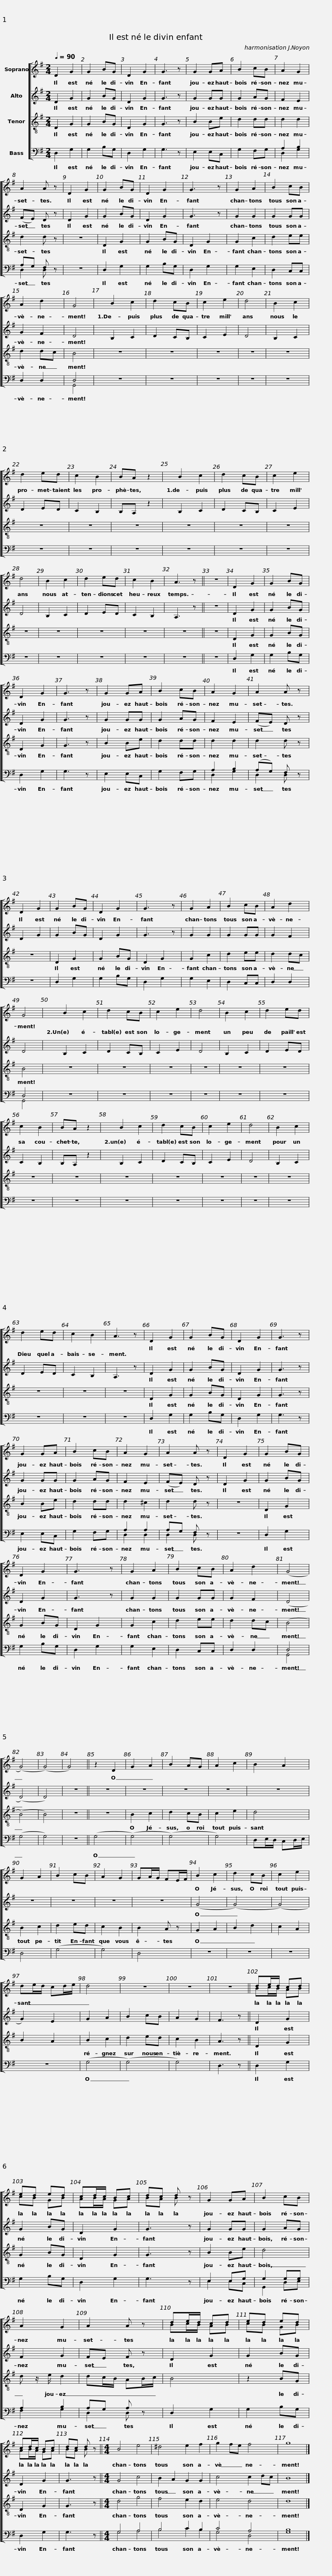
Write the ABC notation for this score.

X:1
%%score [ ( 1 2 ) 3 4 ( 5 6 ) ]
L:1/8
Q:1/4=90
M:2/4
I:linebreak $
K:G
V:1 treble
V:2 treble
V:3 treble
V:4 treble-8
V:5 bass
V:6 bass
V:1
 D2 G2 | G2 BG | D2 G2 | G3 z | G2 GA | %5
 B2 cB | A2 G2 | A2 A z | D2 G2 | G2 BG |$ %10
 D2 G2 | G3 z | G2 A2 | B2 cB | A2 d2 | %15
 G4 |$ B2 c2 | d2 cB | c2 e2 | d4 | %20
 B2 c2 | d2 ed | c2 B2 | BA z2 |$ B2 c2 | %25
 d2 cB | c2 e2 | d4 | B2 c2 | d2 ed | %30
 c2 B2 | A3 z || z4 | D2 G2 | G2 BG | %35
 D2 G2 |$ G3 z | G2 GA | B2 cB | A2 G2 | %40
 A2 A z |$ D2 G2 | G2 BG | D2 G2 | G3 z | %45
 G2 A2 | B2 cB | A2 d2 | G4 | B2 c2 | %50
 d2 cB | c2 e2 |$ d4 | B2 c2 | d2 ed | %55
 c2 B2 | BA z2 | B2 c2 | d2 cB | c2 e2 | %60
 d4 | B2 c2 | d2 ed |$ c2 B2 | A3 z | %65
 D2 G2 | G2 BG | D2 G2 | G3 z | G2 GA | %70
 B2 cB | A2 G2 | A2 A z | D2 G2 |$ G2 BG | %75
 D2 G2 | G3 z | G2 A2 | B2 cB | A2 d2 | %80
 (G4 | (G4) | (G4) | G4) || z2 D2 | %85
 G2 A2 | B2 AG |$ A2 c2 | B2 A2 | G2 A2 | %90
 B2 cB | A2 G2 | GA/G/ FE/F/ | B2 c2 | d2 cB | %95
 c2 e2 | de/d/ cd/e/ |$ d4 | z4 | z4 | %100
 z4 || de/d/ cd | ed ed | cd/c/ Bc | dc d z | %105
 G2 GA |$ B2 cB | A2 G2 | A2 A z | de/d/ cd | %110
 ed ed | cd/c/ Bc | dc d z ||[M:4/4] B4 e4 |$ ^d4 e2 f2 | %115
 g2 fe f4 | g8 |] %117
V:2
 x4 | x4 | x4 | x4 | x4 | %5
 x4 | x4 | x4 | x4 | x4 |$ %10
 x4 | x4 | x4 | x4 | x4 | %15
 x4 |$ x4 | x4 | x4 | x4 | %20
 x4 | x4 | x4 | x4 |$ x4 | %25
 x4 | x4 | x4 | x4 | x4 | %30
 x4 | x4 || x4 | x4 | x4 | %35
 x4 |$ x4 | x4 | x4 | x4 | %40
 x4 |$ x4 | x4 | x4 | x4 | %45
 x4 | x4 | x4 | x4 | x4 | %50
 x4 | x4 |$ x4 | x4 | x4 | %55
 x4 | x4 | x4 | x4 | x4 | %60
 x4 | x4 | x4 |$ x4 | x4 | %65
 x4 | x4 | x4 | x4 | x4 | %70
 x4 | x4 | x4 | x4 |$ x4 | %75
 x4 | x4 | x4 | x4 | x4 | %80
 x4 | x4 | x4 | x4 || x4 | %85
 x4 | x4 |$ x4 | x4 | x4 | %90
 x4 | x4 | x4 | x4 | x4 | %95
 x4 | x4 |$ x4 | x4 | x4 | %100
 x4 || Bc/B/ AB | cB GB | AB/A/ GA | BA B z | %105
 x4 |$ x4 | x4 | x4 | Bc/B/ AB | %110
 cB GB | AB/A/ GA | BA B z ||[M:4/4] x8 |$ x8 | %115
 x8 | x8 |] %117
V:3
 D2 G2 | G2 BG | D2 G2 | G3 z | G2 GG | %5
 G2 AG | F2 E2 | (FE) D z | D2 G2 | G2 BG |$ %10
 D2 G2 | G3 z | G2 G2 | G2 GG | G2 F2 | %15
 D4 |$ B,2 C2 | D2 CB, | C2 E2 | D4 | %20
 B,2 C2 | D2 ED | C2 B,2 | B,A, z2 |$ B,2 C2 | %25
 D2 CB, | C2 E2 | D4 | B,2 C2 | D2 ED | %30
 C2 B,2 | A,3 z || z4 | D2 G2 | G2 BG | %35
 D2 G2 |$ G3 z | G2 GG | G2 AG | F2 E2 | %40
 (FE) D z |$ D2 G2 | G2 BG | D2 G2 | G3 z | %45
 G2 G2 | G2 GG | G2 F2 | D4 | B,2 C2 | %50
 D2 CB, | C2 E2 |$ D4 | B,2 C2 | D2 ED | %55
 C2 B,2 | B,A, z2 | B,2 C2 | D2 CB, | C2 E2 | %60
 D4 | B,2 C2 | D2 ED |$ C2 B,2 | A,3 z | %65
 D2 G2 | G2 BG | D2 G2 | G3 z | G2 GG | %70
 G2 AG | F2 E2 | (FE) D z | D2 G2 |$ G2 BG | %75
 D2 G2 | G3 z | G2 G2 | G2 GG | G2 F2 | %80
 (D4 | (D4) | D4) | z4 || z4 | %85
 z4 | z4 |$ z4 | z4 | z4 | %90
 z4 | z4 | z4 | (G4 | (G4) | %95
 (G4) | G2) E2 |$ G2 A2 | B2 cB | A2 G2 | %100
 F3 z || D2 G2 | G2 BG | D2 G2 | G3 z | %105
 G2 GG |$ G2 AG | F2 G2 | FE F z | D2 G2 | %110
 G2 BG | D2 G2 | G3 z ||[M:4/4] G4 c4 |$ B2 A2 G2 G2 | %115
 c4 c2 dc | B8 |] %117
V:4
 D2 G2 | G2 BG | D2 G2 | G3 z | B2 Be | %5
 d2 dd | d2 d2 | d2 d z | z4 | D2 G2 |$ %10
 G2 BG | D2 G2 | G2 c2 | d2 ee | d2 dc | %15
 B4 |$ z4 | z4 | z4 | z4 | %20
 z4 | z4 | z4 | z4 |$ z4 | %25
 z4 | z4 | z4 | z4 | z4 | %30
 z4 | z4 || z4 | D2 G2 | G2 BG | %35
 D2 G2 |$ G3 z | B2 Be | d2 dd | d2 d2 | %40
 d2 d z |$ z4 | D2 G2 | G2 BG | D2 G2 | %45
 G2 c2 | d2 ee | d2 dc | B4 | z4 | %50
 z4 | z4 |$ z4 | z4 | z4 | %55
 z4 | z4 | z4 | z4 | z4 | %60
 z4 | z4 | z4 |$ z4 | z4 | %65
 D2 G2 | G2 BG | D2 G2 | G3 z | B2 Be | %70
 d2 dd | d2 ^c2 | d2 d z | z4 |$ D2 G2 | %75
 G2 BG | D2 G2 | G2 c2 | d2 ee | d2 dc | %80
 (B4 | (B4) | B4) | z4 || z4 | %85
 B2 c2 | d2 cB |$ c2 e2 | d4 | B2 c2 | %90
 d2 ed | c2 B2 | B2 A z | G2 A2 | B2 d2 | %95
 c2 A2 | B2 A2 |$ B2 c2 | d2 ed | c2 B2 | %100
 A3 z || D2 G2 | G2 BG | D2 G2 | G3 z | %105
 B2 Be |$ d4 | d z/ e/ d2 | dc/B/ AB/c/ | B4 | %110
 z2 BG | D2 G2 | G3 z ||[M:4/4] d4 g4 |$ f4 e2 d2 | %115
 e4 d4 | d8 |] %117
V:5
 D,2 G,2 | G,2 B,G, | D,2 G,2 | G,3 z | E,2 E,C, | %5
 G,2 F,G, | A,2 B,2 | A,G, F, z | z4 | D,2 G,2 |$ %10
 G,2 B,G, | D,2 G,2 | G,2 E,2 | D,2 C,C, | D,2 D,2 | %15
 D,4 |$ z4 | z4 | z4 | z4 | %20
 z4 | z4 | z4 | z4 |$ z4 | %25
 z4 | z4 | z4 | z4 | z4 | %30
 z4 | z4 || z4 | D,2 G,2 | G,2 B,G, | %35
 D,2 G,2 |$ G,3 z | E,2 E,C, | G,2 F,G, | A,2 B,2 | %40
 (A,G,) F, z |$ z4 | D,2 G,2 | G,2 B,G, | D,2 G,2 | %45
 G,2 E,2 | D,2 C,C, | D,2 D,2 | D,4 | z4 | %50
 z4 | z4 |$ z4 | z4 | z4 | %55
 z4 | z4 | z4 | z4 | z4 | %60
 z4 | z4 | z4 |$ z4 | z4 | %65
 D,2 G,2 | G,2 B,G, | D,2 G,2 | G,3 z | E,2 E,C, | %70
 G,2 F,G, | A,2 A,2 | A,G, F, z | z4 |$ D,2 G,2 | %75
 G,2 B,G, | D,2 G,2 | G,2 E,2 | D,2 C,C, | D,2 D,2 | %80
 D,4 | (G,4 | G,4) | z4 || (G,4 | %85
 (G,4) | (G,4) |$ G,4) | D,E,/D,/ C,D,/E,/ | D,4 | %90
 (G,4 | G,4) | D,4 | z4 | z4 | %95
 z4 | z4 |$ (G,4 | (G,4) | G,4) | %100
 D,3 z || D,2 G,2 | G,2 B,G, | D,2 G,2 | G,3 z | %105
 E,2 E,G, |$ G,2 G,G, | A,2 B,2 | A,G, A, z | D,2 G,2 | %110
 G,2 B,G, | D,2 G,2 | G,3 z ||[M:4/4] G,4 A,4 |$ B,4 C2 B,2 | %115
 C4 A,4 | B,8 |] %117
V:6
 x4 | x4 | x4 | x4 | x4 | %5
 x4 | D,2 G,2 | D,2 D, z | x4 | x4 |$ %10
 x4 | x4 | x4 | x4 | x4 | %15
 G,,4 |$ x4 | x4 | x4 | x4 | %20
 x4 | x4 | x4 | x4 |$ x4 | %25
 x4 | x4 | x4 | x4 | x4 | %30
 x4 | x4 || x4 | x4 | x4 | %35
 x4 |$ x4 | x4 | x4 | D,2 G,2 | %40
 D,2 D, z |$ x4 | x4 | x4 | x4 | %45
 x4 | x4 | x4 | G,,4 | x4 | %50
 x4 | x4 |$ x4 | x4 | x4 | %55
 x4 | x4 | x4 | x4 | x4 | %60
 x4 | x4 | x4 |$ x4 | x4 | %65
 x4 | x4 | x4 | x4 | x4 | %70
 x4 | D,2 D,2 | D,2 D, z | x4 |$ x4 | %75
 x4 | x4 | x4 | x4 | x4 | %80
 G,,4 | x4 | x4 | x4 || x4 | %85
 x4 | x4 |$ x4 | x4 | x4 | %90
 x4 | x4 | x4 | x4 | x4 | %95
 x4 | x4 |$ x4 | x4 | x4 | %100
 x4 || x4 | x4 | x4 | x4 | %105
 E,2 E,C, |$ G,,2 D,E, | F,2 G,2 | D,2 D, z | x4 | %110
 x4 | x4 | x4 ||[M:4/4] G,4 A,4 |$ B,4 C2 B,2 | %115
 G,4 D,4 | G,8 |] %117
